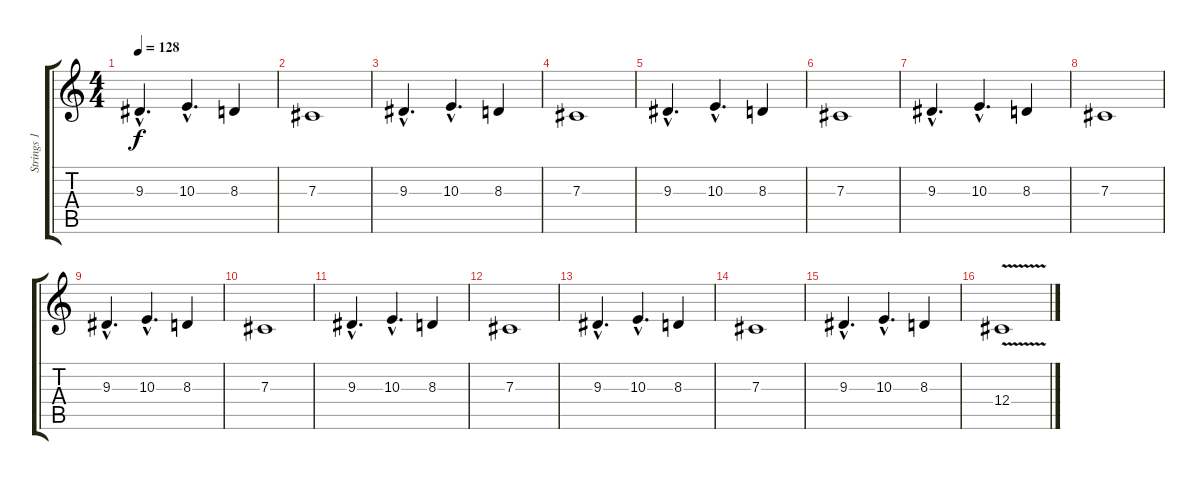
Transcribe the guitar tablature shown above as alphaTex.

\track ("Strings 1" "Strings 1") {instrument stringensemble1}
\staff {score tabs}
\tuning (Eb4 Bb3 Gb3 Db3 Ab2 Eb2) {hide}
\ts (4 4)
\tempo 128
\clef g2
\ks c
9.3{hac}.4{d dy f} 10.3{hac}.4{d} 8.3.4 |
7.3.1 |
9.3{hac}.4{d} 10.3{hac}.4{d} 8.3.4 |
7.3.1 |
9.3{hac}.4{d} 10.3{hac}.4{d} 8.3.4 |
7.3.1 |
9.3{hac}.4{d} 10.3{hac}.4{d} 8.3.4 |
7.3.1 |
9.3{hac}.4{d} 10.3{hac}.4{d} 8.3.4 |
7.3.1 |
9.3{hac}.4{d} 10.3{hac}.4{d} 8.3.4 |
7.3.1{volume 0} |
9.3{hac}.4{d} 10.3{hac}.4{d} 8.3.4 |
7.3.1 |
9.3{hac}.4{d} 10.3{hac}.4{d} 8.3.4 |
12.4{v}.1{volume 10 balance 2 instrument violin}
